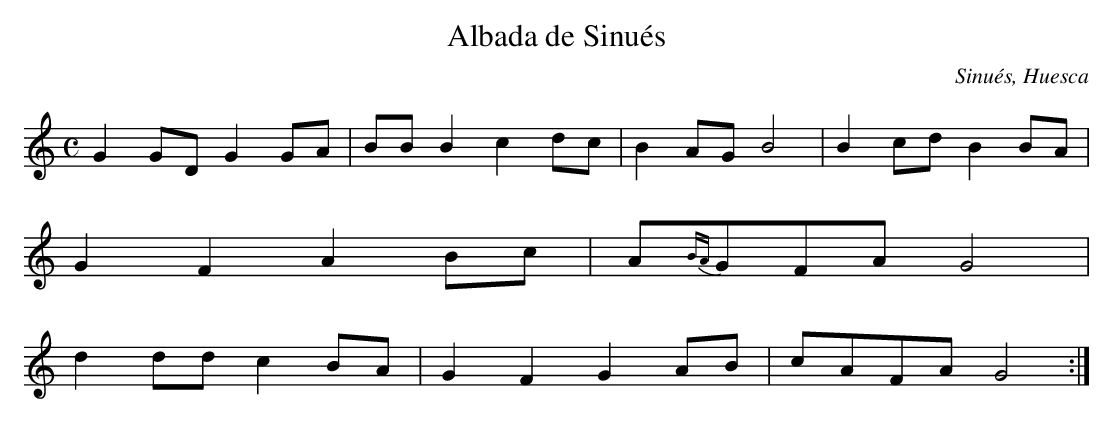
X:1
T:Albada de Sinués
O:Sinués, Huesca
M:C
L:1/8
K:g
G2GD G2GA|BBB2 c2dc|B2AG B4|B2cd B2BA|
G2F2 A2Bc|A{B-A}GFA G4|
d2dd c2BA|G2F2 G2AB|c-AFA G4:|
